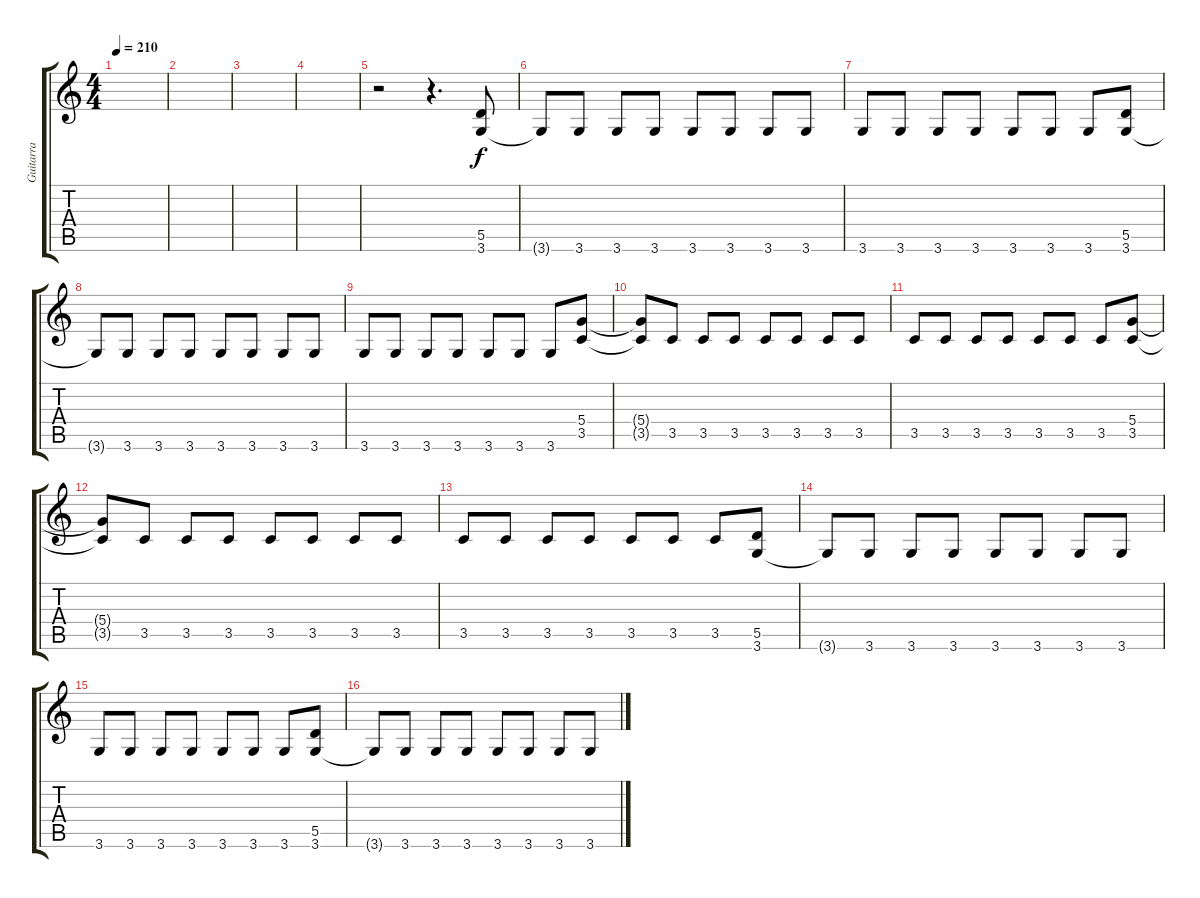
\track ("Guitarra" "Guitarra") {instrument distortionguitar}
\staff {score tabs}
\tuning (E4 B3 G3 D3 A2 E2) {hide}
\ts (4 4)
\tempo 210
\clef g2
\ks c
|
|
|
\section ("" "")
|
r.2 r.4{d} (5.5 3.6).8{volume 16} |
3.6{t}.8 3.6.8 3.6.8 3.6.8 3.6.8 3.6.8 3.6.8 3.6.8 |
3.6.8 3.6.8 3.6.8 3.6.8 3.6.8 3.6.8 3.6.8 (5.5 3.6).8 |
3.6{t}.8 3.6.8 3.6.8 3.6.8 3.6.8 3.6.8 3.6.8 3.6.8 |
3.6.8 3.6.8 3.6.8 3.6.8 3.6.8 3.6.8 3.6.8 (5.4 3.5).8 |
(5.4{t} 3.5{t}).8 3.5.8 3.5.8 3.5.8 3.5.8 3.5.8 3.5.8 3.5.8 |
3.5.8 3.5.8 3.5.8 3.5.8 3.5.8 3.5.8 3.5.8 (5.4 3.5).8 |
(5.4{t} 3.5{t}).8 3.5.8 3.5.8 3.5.8 3.5.8 3.5.8 3.5.8 3.5.8 |
\section ("" "")
3.5.8 3.5.8 3.5.8 3.5.8 3.5.8 3.5.8 3.5.8 (5.5 3.6).8 |
3.6{t}.8 3.6.8 3.6.8 3.6.8 3.6.8 3.6.8 3.6.8 3.6.8 |
3.6.8 3.6.8 3.6.8 3.6.8 3.6.8 3.6.8 3.6.8 (5.5 3.6).8 |
3.6{t}.8 3.6.8 3.6.8 3.6.8 3.6.8 3.6.8 3.6.8 3.6.8
